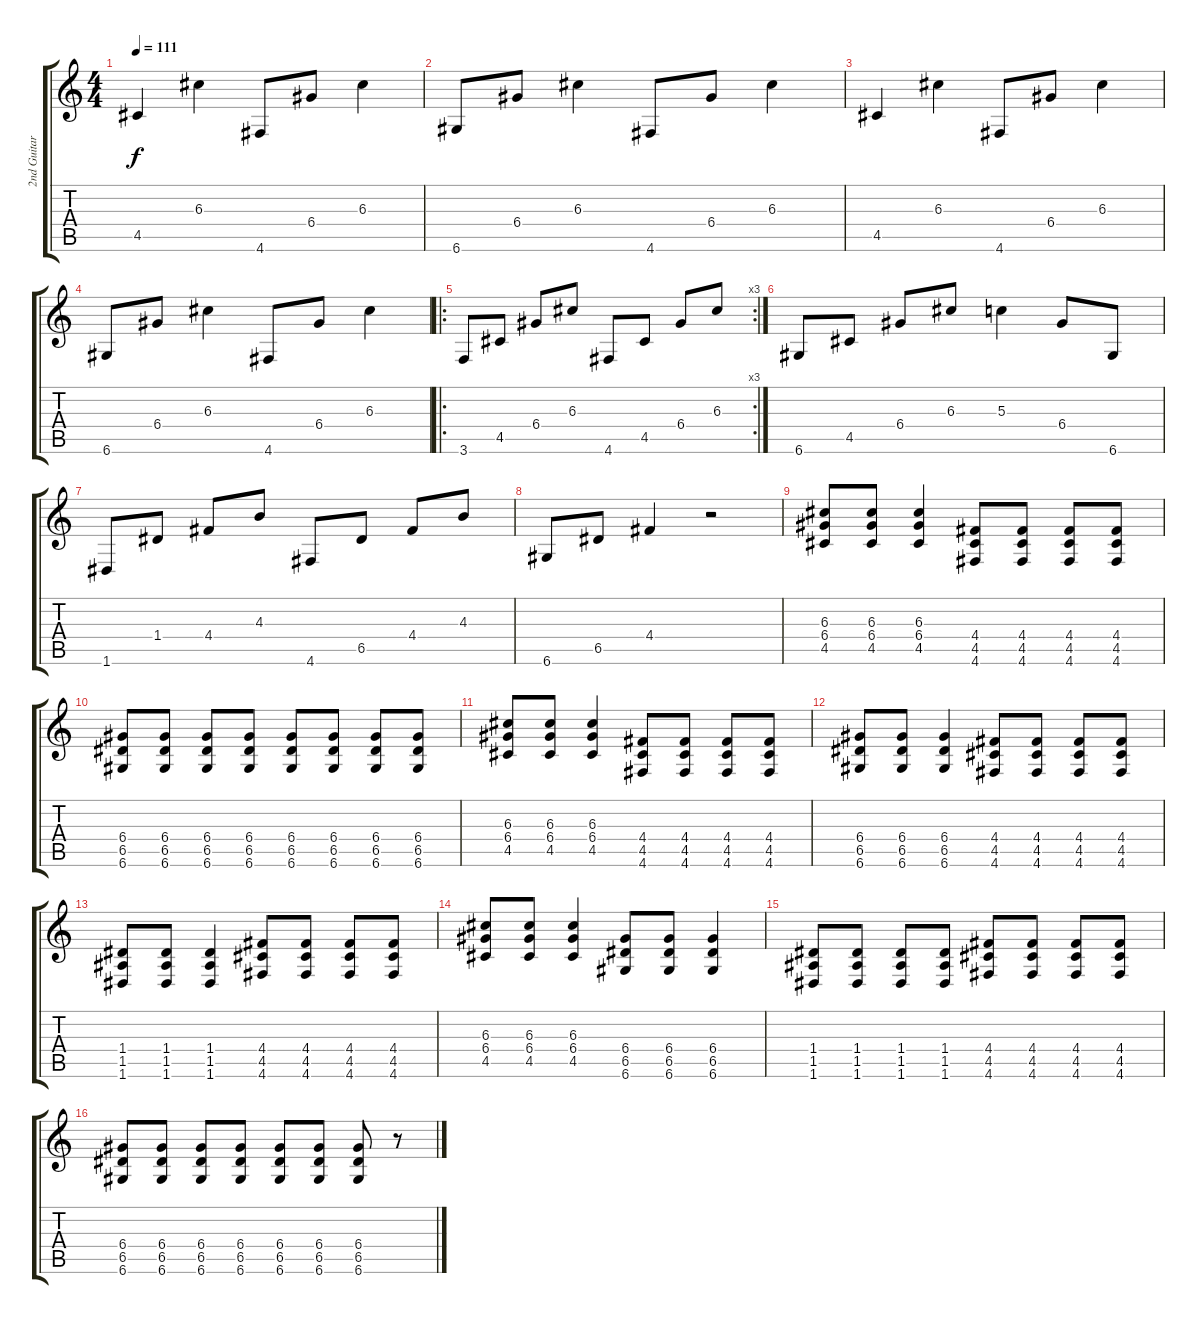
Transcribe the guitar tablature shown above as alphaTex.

\track ("2nd Guitar" "2nd Guitar") {instrument electricguitarclean}
\staff {score tabs}
\tuning (E4 B3 G3 D3 A2 D2) {hide}
\ts (4 4)
\tempo 111
\clef g2
\ks c
4.5.4{dy f} 6.3.4 4.6.8 6.4.8 6.3.4 |
6.6.8 6.4.8 6.3.4 4.6.8 6.4.8 6.3.4 |
4.5.4 6.3.4 4.6.8 6.4.8 6.3.4 |
6.6.8 6.4.8 6.3.4 4.6.8 6.4.8 6.3.4 |
\ro
\rc 3
3.6.8 4.5.8 6.4.8 6.3.8 4.6.8 4.5.8 6.4.8 6.3.8 |
6.6.8 4.5.8 6.4.8 6.3.8 5.3.4 6.4.8 6.6.8 |
1.6.8 1.4.8 4.4.8 4.3.8 4.6.8 6.5.8 4.4.8 4.3.8 |
6.6.8 6.5.8 4.4.4 r.2 |
(6.3 6.4 4.5).8 (6.3 6.4 4.5).8 (6.3 6.4 4.5).4 (4.4 4.5 4.6).8 (4.4 4.5 4.6).8 (4.4 4.5 4.6).8 (4.4 4.5 4.6).8 |
(6.4 6.5 6.6).8 (6.4 6.5 6.6).8 (6.4 6.5 6.6).8 (6.4 6.5 6.6).8 (6.4 6.5 6.6).8 (6.4 6.5 6.6).8 (6.4 6.5 6.6).8 (6.4 6.5 6.6).8 |
(6.3 6.4 4.5).8 (6.3 6.4 4.5).8 (6.3 6.4 4.5).4 (4.4 4.5 4.6).8 (4.4 4.5 4.6).8 (4.4 4.5 4.6).8 (4.4 4.5 4.6).8 |
(6.4 6.5 6.6).8 (6.4 6.5 6.6).8 (6.4 6.5 6.6).4 (4.4 4.5 4.6).8 (4.4 4.5 4.6).8 (4.4 4.5 4.6).8 (4.4 4.5 4.6).8 |
(1.4 1.5 1.6).8 (1.4 1.5 1.6).8 (1.4 1.5 1.6).4 (4.4 4.5 4.6).8 (4.4 4.5 4.6).8 (4.4 4.5 4.6).8 (4.4 4.5 4.6).8 |
(6.3 6.4 4.5).8 (6.3 6.4 4.5).8 (6.3 6.4 4.5).4 (6.4 6.5 6.6).8 (6.4 6.5 6.6).8 (6.4 6.5 6.6).4 |
(1.4 1.5 1.6).8 (1.4 1.5 1.6).8 (1.4 1.5 1.6).8 (1.4 1.5 1.6).8 (4.4 4.5 4.6).8 (4.4 4.5 4.6).8 (4.4 4.5 4.6).8 (4.4 4.5 4.6).8 |
(6.4 6.5 6.6).8 (6.4 6.5 6.6).8 (6.4 6.5 6.6).8 (6.4 6.5 6.6).8 (6.4 6.5 6.6).8 (6.4 6.5 6.6).8 (6.4 6.5 6.6).8 r.8
